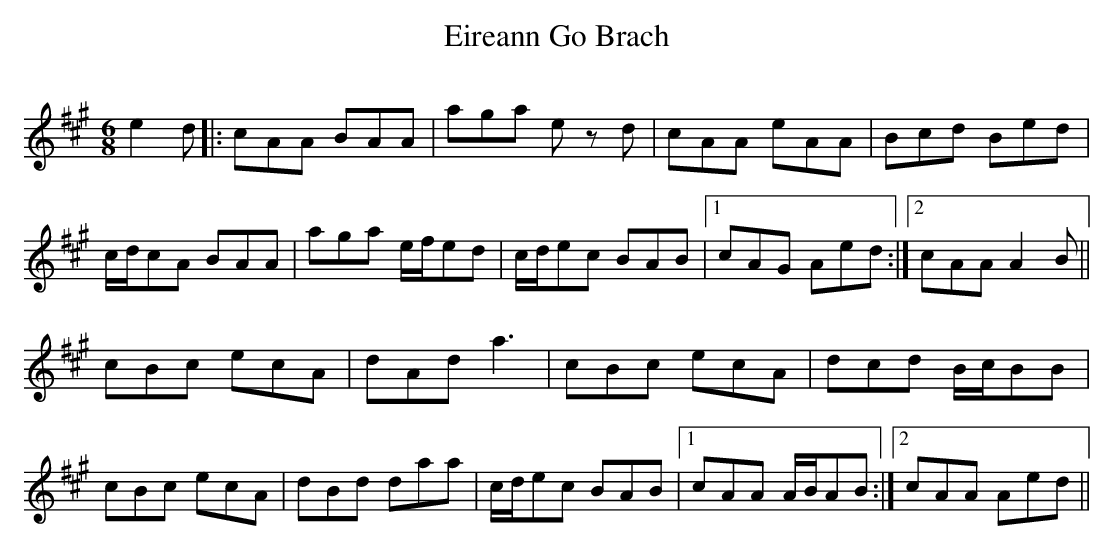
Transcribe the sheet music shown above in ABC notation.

X:1
T: Eireann Go Brach
Q: 300
L: 1/8
M: 6/8
K: A
e2d|: cAA BAA|aga e z d|cAA eAA|Bcd Bed|
c/d/cA BAA|aga e/f/ed|c/d/ec BAB|1 cAG Aed :|2\
cAA A2B||
cBc ecA|dAd a3|cBc ecA|dcd B/c/BB|
cBc ecA|dBd daa|c/d/ec BAB|1 cAA A/B/AB :|2\
cAA Aed||
